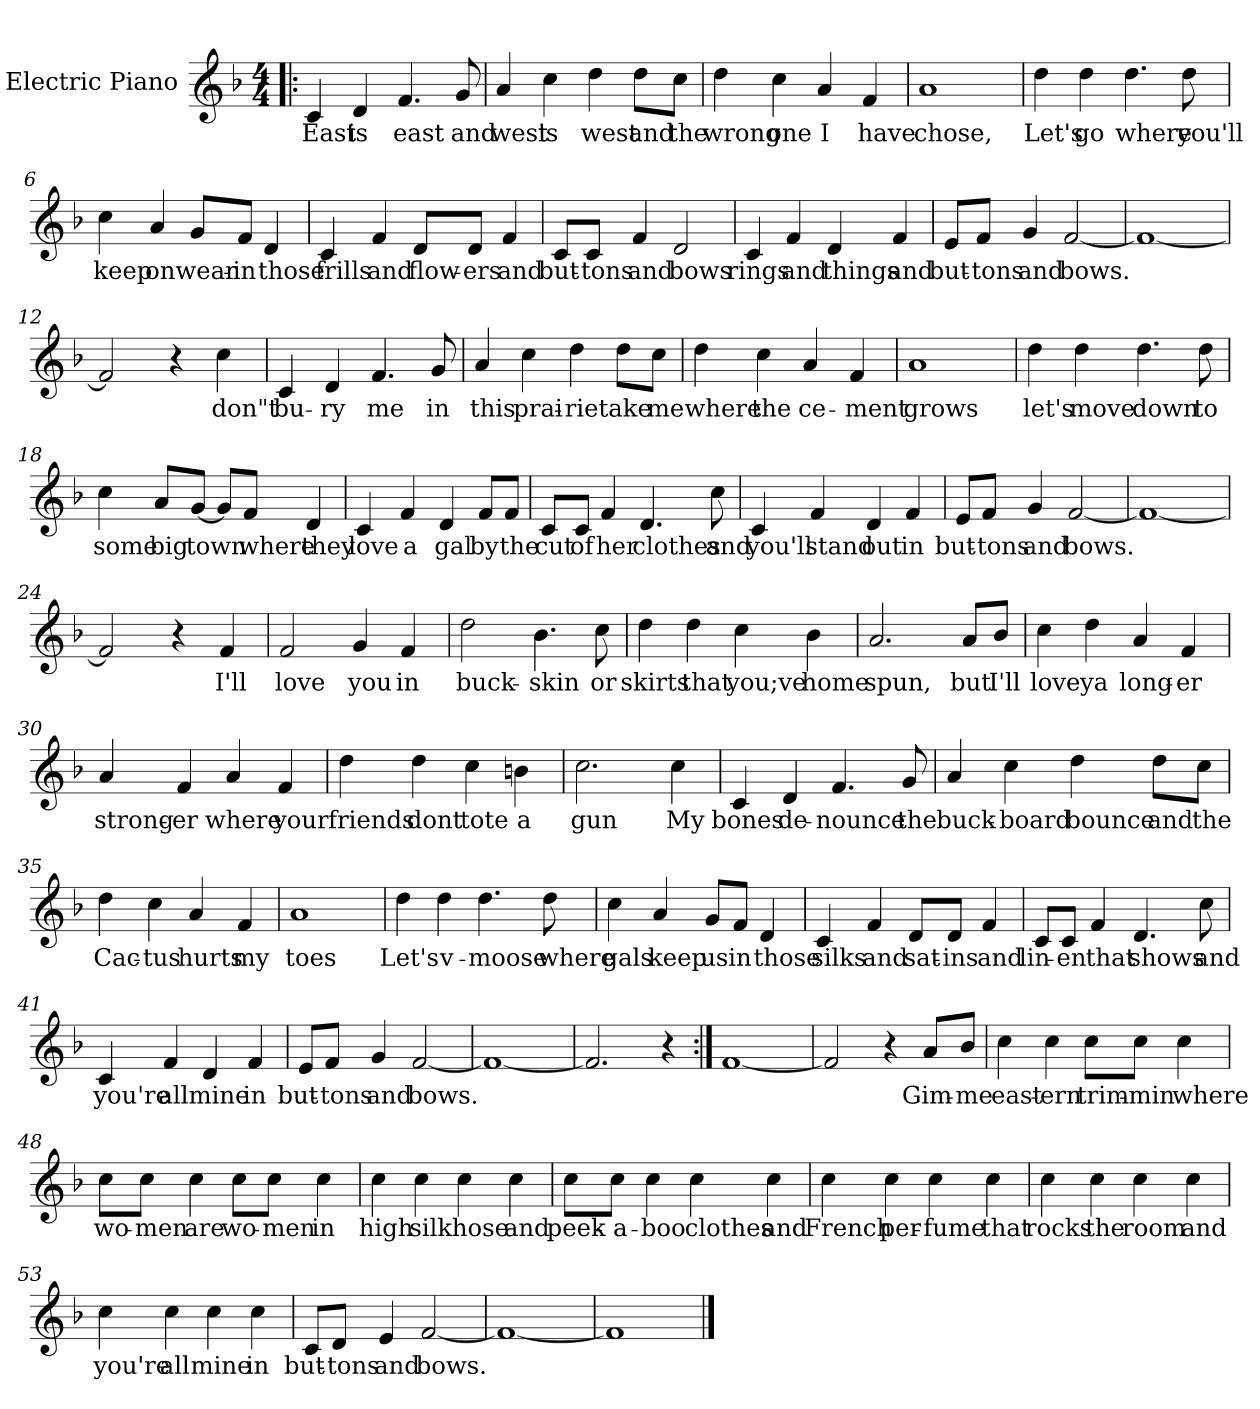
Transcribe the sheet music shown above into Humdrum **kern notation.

**kern	**text
*part1	*part1
*staff1	*staff1
*I"Electric Piano	*
*I'E.Pno	*
*clefG2	*
*k[b-]	*
*F:	*
*M4/4	*
=1!|:	=1!|:
4c/	East
4d/	is
4.f/	east
8g/	and
=2	=2
4a/	west
4cc\	is
4dd\	west
8dd\L	and
8cc\J	the
=3	=3
4dd\	wrong
4cc\	one
4a/	I
4f/	have
=4	=4
1a	chose,
!!LO:LB:g=z
=5	=5
4dd\	Let's
4dd\	go
4.dd\	where
8dd\	you'll
=6	=6
4cc\	keep
4a/	on
8g/L	wear-
8f/J	-in
4d/	those
=7	=7
4c/	frills
4f/	and
8d/L	flow-
8d/J	-ers
4f/	and
=8	=8
8c/L	but-
8c/J	-tons
4f/	and
2d/	bows
!!LO:LB:g=z
=9	=9
4c/	rings
4f/	and
4d/	things
4f/	and
=10	=10
8e/L	but-
8f/J	-tons
4g/	and
[2f/	bows.
=11	=11
1f_	.
=12	=12
2f/]	.
4r	.
4cc\	don"t
!!LO:LB:g=z
=13	=13
4c/	bu-
4d/	-ry
4.f/	me
8g/	in
=14	=14
4a/	this
4cc\	prai-
4dd\	-rie
8dd\L	take
8cc\J	me
=15	=15
4dd\	where
4cc\	the
4a/	ce-
4f/	-ment
=16	=16
1a	grows
!!LO:LB:g=z
=17	=17
4dd\	let's
4dd\	move
4.dd\	down
8dd\	to
=18	=18
4cc\	some
8a/L	big
[8g/J	town
8g/L]	.
8f/J	where
4d/	they
=19	=19
4c/	love
4f/	a
4d/	gal
8f/L	by
8f/J	the
=20	=20
8c/L	cut
8c/J	of
4f/	her
4.d/	clothes
8cc\	and
!!LO:LB:g=z
=21	=21
4c/	you'll
4f/	stand
4d/	out
4f/	in
=22	=22
8e/L	but-
8f/J	-tons
4g/	and
[2f/	bows.
=23	=23
1f_	.
=24	=24
2f/]	.
4r	.
4f/	I'll
!!LO:LB:g=z
=25	=25
2f/	love
4g/	you
4f/	in
=26	=26
2dd\	buck-
4.b-\	-skin
8cc\	or
=27	=27
4dd\	skirts
4dd\	that
4cc\	you;ve
4b-\	home
=28	=28
2.a/	spun,
8a/L	but
8b-/J	I'll
!!LO:LB:g=z
=29	=29
4cc\	love
4dd\	ya
4a/	long-
4f/	-er
=30	=30
4a/	strong-
4f/	-er
4a/	where
4f/	your
=31	=31
4dd\	friends
4dd\	dont
4cc\	tote
4bn\	a
=32	=32
2.cc\	gun
4cc\	My
!!LO:PB:g=z
=33	=33
4c/	bones
4d/	de-
4.f/	-nounce
8g/	the
=34	=34
4a/	buck-
4cc\	-board
4dd\	bounce
8dd\L	and
8cc\J	the
=35	=35
4dd\	Cac-
4cc\	-tus
4a/	hurts
4f/	my
=36	=36
1a	toes
!!LO:LB:g=z
=37	=37
4dd\	Let's
4dd\	v-
4.dd\	-moose
8dd\	where
=38	=38
4cc\	gals
4a/	keep
8g/L	us
8f/J	in
4d/	those
=39	=39
4c/	silks
4f/	and
8d/L	sat-
8d/J	-ins
4f/	and
!!LO:LB:g=z
=40	=40
8c/L	lin-
8c/J	-en
4f/	that
4.d/	shows
8cc\	and
=41	=41
4c/	you're
4f/	all
4d/	mine
4f/	in
=42	=42
8e/L	but-
8f/J	-tons
4g/	and
[2f/	bows.
=43	=43
1f_	.
=44	=44
2.f/]	.
4r	.
=45:|!	=45:|!
[1f	.
!!LO:LB:g=z
=46	=46
2f/]	.
4r	.
8a/L	Gim-
8b-/J	-me
=47	=47
4cc\	east-
4cc\	-ern
8cc\L	trim-
8cc\J	-min
4cc\	where
=48	=48
8cc\L	wo-
8cc\J	-men
4cc\	are
8cc\L	wo-
8cc\J	-men
4cc\	in
!!LO:LB:g=z
=49	=49
4cc\	high
4cc\	silk
4cc\	hose
4cc\	and
=50	=50
8cc\L	peek-
8cc\J	-a-
4cc\	-boo
4cc\	clothes
4cc\	and
=51	=51
4cc\	French
4cc\	per-
4cc\	-fume
4cc\	that
!!LO:LB:g=z
=52	=52
4cc\	rocks
4cc\	the
4cc\	room
4cc\	and
=53	=53
4cc\	you're
4cc\	all
4cc\	mine
4cc\	in
=54	=54
8c/L	but-
8d/J	-tons
4e/	and
[2f/	bows.
=55	=55
1f_	.
=56	=56
1f]	.
==	==
*-	*-
